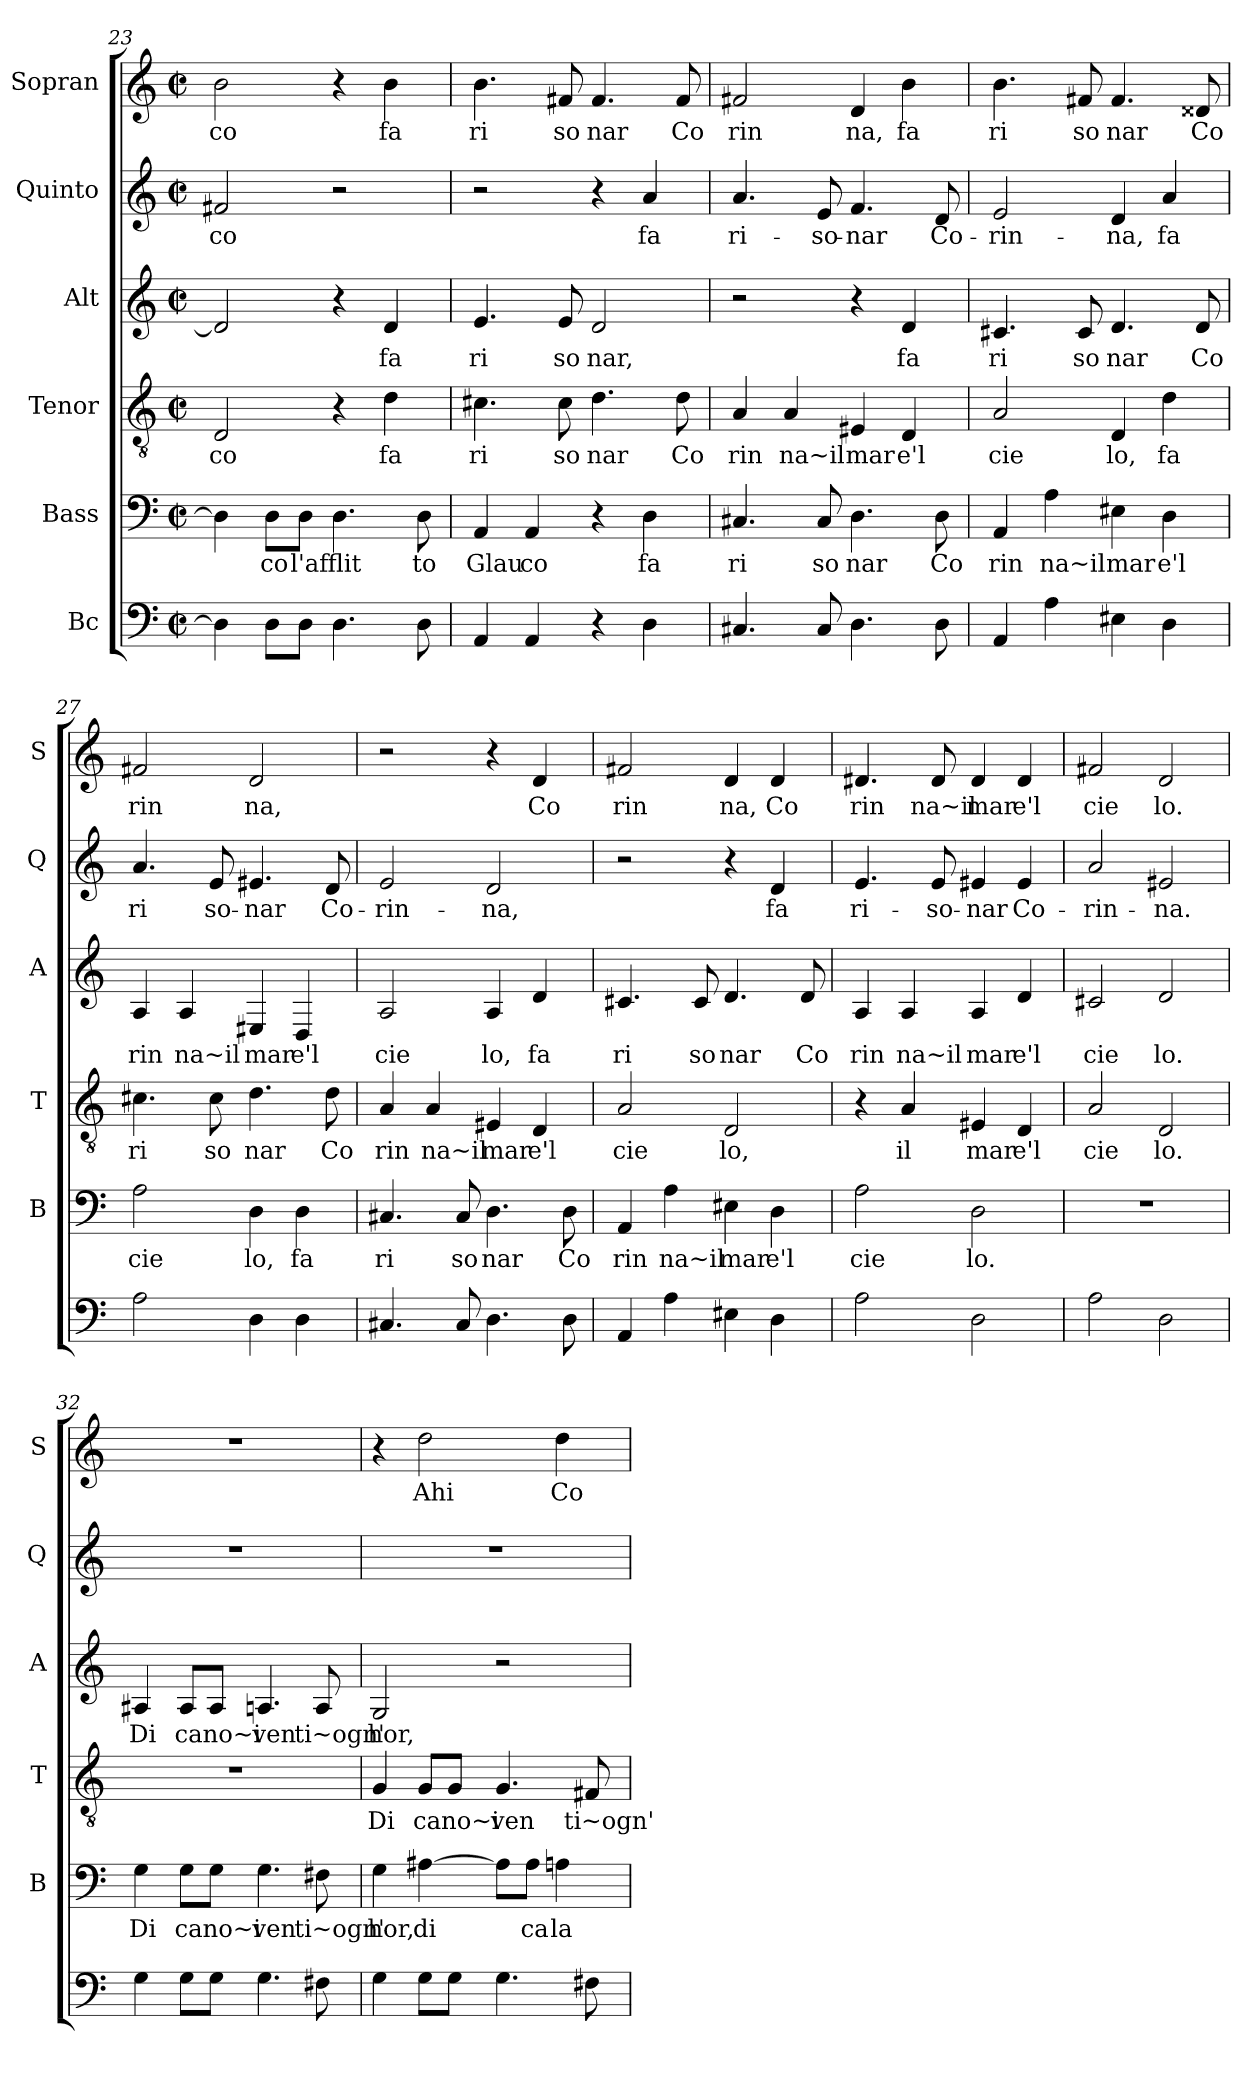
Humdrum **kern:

**kern	**kern	**text	**kern	**text	**kern	**text	**kern	**text	**kern	**text
*part6	*part5	*part5	*part4	*part4	*part3	*part3	*part2	*part2	*part1	*part1
*staff6	*staff5	*staff5	*staff4	*staff4	*staff3	*staff3	*staff2	*staff2	*staff1	*staff1
*I"Bc	*I"Bass	*	*I"Tenor	*	*I"Alt	*	*I"Quinto	*	*I"Sopran	*
*	*I'B	*	*I'T	*	*I'A	*	*I'Q	*	*I'S	*
*clefF4	*clefF4	*	*clefGv2	*	*clefG2	*	*clefG2	*	*clefG2	*
*k[]	*k[]	*	*k[]	*	*k[]	*	*k[]	*	*k[]	*
*M2/2	*M2/2	*	*M2/2	*	*M2/2	*	*M2/2	*	*M2/2	*
*met(c|)	*met(c|)	*	*met(c|)	*	*met(c|)	*	*met(c|)	*	*met(c|)	*
=23	=23	=23	=23	=23	=23	=23	=23	=23	=23	=23
!	!	!	!	!LO:LY:b	!	!	!	!LO:LY:b	!	!LO:LY:b
4D\]	4D\]	.	2D/	co	2d/]	.	2f#X/	-co	2b\	co
!	!	!LO:LY:b	!	!	!	!	!	!	!	!
8D\L	8D\L	co	.	.	.	.	.	.	.	.
!	!	!LO:LY:b	!	!	!	!	!	!	!	!
8D\J	8D\J	l'af	.	.	.	.	.	.	.	.
!	!	!LO:LY:b	!	!	!	!	!	!	!	!
4.D\	4.D\	ﬂit	4r	.	4r	.	2r	.	4r	.
!	!	!	!	!LO:LY:b	!	!LO:LY:b	!	!	!	!LO:LY:b
.	.	.	4d\	fa	4d/	fa	.	.	4b\	fa
!	!	!LO:LY:b	!	!	!	!	!	!	!	!
8D\	8D\	to	.	.	.	.	.	.	.	.
=24	=24	=24	=24	=24	=24	=24	=24	=24	=24	=24
!	!	!LO:LY:b	!	!LO:LY:b	!	!LO:LY:b	!	!	!	!LO:LY:b
4AA/	4AA/	Glau	4.c#X\	ri	4.e/	ri	2r	.	4.b\	ri
!	!	!LO:LY:b	!	!	!	!	!	!	!	!
4AA/	4AA/	co	.	.	.	.	.	.	.	.
!	!	!	!	!LO:LY:b	!	!LO:LY:b	!	!	!	!LO:LY:b
.	.	.	8c#\	so	8e/	so	.	.	8f#X/	so
!	!	!	!	!LO:LY:b	!	!LO:LY:b	!	!	!	!LO:LY:b
4r	4r	.	4.d\	nar	2d/	nar,	4r	.	4.f#/	nar
!	!	!LO:LY:b	!	!	!	!	!	!LO:LY:b	!	!
4D\	4D\	fa	.	.	.	.	4a/	fa	.	.
!	!	!	!	!LO:LY:b	!	!	!	!	!	!LO:LY:b
.	.	.	8d\	Co	.	.	.	.	8f#/	Co
=25	=25	=25	=25	=25	=25	=25	=25	=25	=25	=25
!	!	!LO:LY:b	!	!LO:LY:b	!	!	!	!LO:LY:b	!	!LO:LY:b
4.C#X/	4.C#X/	ri	4A/	rin	2r	.	4.a/	ri-	2f#X/	rin
!	!	!	!	!LO:LY:b	!	!	!	!	!	!
.	.	.	4A/	na~il	.	.	.	.	.	.
!	!	!LO:LY:b	!	!	!	!	!	!LO:LY:b	!	!
8C#/	8C#/	so	.	.	.	.	8e/	-so-	.	.
!	!	!LO:LY:b	!	!LO:LY:b	!	!	!	!LO:LY:b	!	!LO:LY:b
4.D\	4.D\	nar	4E#X/	mar	4r	.	4.f/	-nar	4d/	na,
!	!	!	!	!LO:LY:b	!	!LO:LY:b	!	!	!	!LO:LY:b
.	.	.	4D/	e'l	4d/	fa	.	.	4b\	fa
!	!	!LO:LY:b	!	!	!	!	!	!LO:LY:b	!	!
8D\	8D\	Co	.	.	.	.	8d/	Co-	.	.
!!LO:LB:g=z
=26	=26	=26	=26	=26	=26	=26	=26	=26	=26	=26
!	!	!LO:LY:b	!	!LO:LY:b	!	!LO:LY:b	!	!LO:LY:b	!	!LO:LY:b
4AA/	4AA/	rin	2A/	cie	4.c#X/	ri	2e/	-rin-	4.b\	ri
!	!	!LO:LY:b	!	!	!	!	!	!	!	!
4A\	4A\	na~il	.	.	.	.	.	.	.	.
!	!	!	!	!	!	!LO:LY:b	!	!	!	!LO:LY:b
.	.	.	.	.	8c#/	so	.	.	8f#X/	so
!	!	!LO:LY:b	!	!LO:LY:b	!	!LO:LY:b	!	!LO:LY:b	!	!LO:LY:b
4E#X\	4E#X\	mar	4D/	lo,	4.d/	nar	4d/	-na,	4.f#/	nar
!	!	!LO:LY:b	!	!LO:LY:b	!	!	!	!LO:LY:b	!	!
4D\	4D\	e'l	4d\	fa	.	.	4a/	fa	.	.
!	!	!	!	!	!	!LO:LY:b	!	!	!	!LO:LY:b
.	.	.	.	.	8d/	Co	.	.	8d##X/	Co
=27	=27	=27	=27	=27	=27	=27	=27	=27	=27	=27
!	!	!LO:LY:b	!	!LO:LY:b	!	!LO:LY:b	!	!LO:LY:b	!	!LO:LY:b
2A\	2A\	cie	4.c#X\	ri	4A/	rin	4.a/	ri	2f#X/	rin
!	!	!	!	!	!	!LO:LY:b	!	!	!	!
.	.	.	.	.	4A/	na~il	.	.	.	.
!	!	!	!	!LO:LY:b	!	!	!	!LO:LY:b	!	!
.	.	.	8c#\	so	.	.	8e/	so-	.	.
!	!	!LO:LY:b	!	!LO:LY:b	!	!LO:LY:b	!	!LO:LY:b	!	!LO:LY:b
4D\	4D\	lo,	4.d\	nar	4E#X/	mar	4.e#X/	-nar	2d/	na,
!	!	!LO:LY:b	!	!	!	!LO:LY:b	!	!	!	!
4D\	4D\	fa	.	.	4D/	e'l	.	.	.	.
!	!	!	!	!LO:LY:b	!	!	!	!LO:LY:b	!	!
.	.	.	8d\	Co	.	.	8d/	Co-	.	.
=28	=28	=28	=28	=28	=28	=28	=28	=28	=28	=28
!	!	!LO:LY:b	!	!LO:LY:b	!	!LO:LY:b	!	!LO:LY:b	!	!
4.C#X/	4.C#X/	ri	4A/	rin	2A/	cie	2e/	-rin-	2r	.
!	!	!	!	!LO:LY:b	!	!	!	!	!	!
.	.	.	4A/	na~il	.	.	.	.	.	.
!	!	!LO:LY:b	!	!	!	!	!	!	!	!
8C#/	8C#/	so	.	.	.	.	.	.	.	.
!	!	!LO:LY:b	!	!LO:LY:b	!	!LO:LY:b	!	!LO:LY:b	!	!
4.D\	4.D\	nar	4E#X/	mar	4A/	lo,	2d/	-na,	4r	.
!	!	!	!	!LO:LY:b	!	!LO:LY:b	!	!	!	!LO:LY:b
.	.	.	4D/	e'l	4d/	fa	.	.	4d/	Co
!	!	!LO:LY:b	!	!	!	!	!	!	!	!
8D\	8D\	Co	.	.	.	.	.	.	.	.
=29	=29	=29	=29	=29	=29	=29	=29	=29	=29	=29
!	!	!LO:LY:b	!	!LO:LY:b	!	!LO:LY:b	!	!	!	!LO:LY:b
4AA/	4AA/	rin	2A/	cie	4.c#X/	ri	2r	.	2f#X/	rin
!	!	!LO:LY:b	!	!	!	!	!	!	!	!
4A\	4A\	na~il	.	.	.	.	.	.	.	.
!	!	!	!	!	!	!LO:LY:b	!	!	!	!
.	.	.	.	.	8c#/	so	.	.	.	.
!	!	!LO:LY:b	!	!LO:LY:b	!	!LO:LY:b	!	!	!	!LO:LY:b
4E#X\	4E#X\	mar	2D/	lo,	4.d/	nar	4r	.	4d/	na,
!	!	!LO:LY:b	!	!	!	!	!	!LO:LY:b	!	!LO:LY:b
4D\	4D\	e'l	.	.	.	.	4d/	fa	4d/	Co
!	!	!	!	!	!	!LO:LY:b	!	!	!	!
.	.	.	.	.	8d/	Co	.	.	.	.
=30	=30	=30	=30	=30	=30	=30	=30	=30	=30	=30
!	!	!LO:LY:b	!	!	!	!LO:LY:b	!	!LO:LY:b	!	!LO:LY:b
2A\	2A\	cie	4r	.	4A/	rin	4.e/	ri-	4.d#X/	rin
!	!	!	!	!LO:LY:b	!	!LO:LY:b	!	!	!	!
.	.	.	4A/	il	4A/	na~il	.	.	.	.
!	!	!	!	!	!	!	!	!LO:LY:b	!	!LO:LY:b
.	.	.	.	.	.	.	8e/	-so-	8d#/	na~il
!	!	!LO:LY:b	!	!LO:LY:b	!	!LO:LY:b	!	!LO:LY:b	!	!LO:LY:b
2D\	2D\	lo.	4E#X/	mar	4A/	mar	4e#X/	-nar	4d#/	mar
!	!	!	!	!LO:LY:b	!	!LO:LY:b	!	!LO:LY:b	!	!LO:LY:b
.	.	.	4D/	e'l	4d/	e'l	4e#/	Co-	4d#/	e'l
=31	=31	=31	=31	=31	=31	=31	=31	=31	=31	=31
!	!	!	!	!LO:LY:b	!	!LO:LY:b	!	!LO:LY:b	!	!LO:LY:b
2A\	1r	.	2A/	cie	2c#X/	cie	2a/	-rin-	2f#X/	cie
!	!	!	!	!LO:LY:b	!	!LO:LY:b	!	!LO:LY:b	!	!LO:LY:b
2D\	.	.	2D/	lo.	2d/	lo.	2e#X/	-na.	2d/	lo.
!!LO:PB:g=z
=32	=32	=32	=32	=32	=32	=32	=32	=32	=32	=32
!	!	!LO:LY:b	!	!	!	!LO:LY:b	!	!	!	!
4G\	4G\	Di	1r	.	4A#X/	Di	1r	.	1r	.
!	!	!LO:LY:b	!	!	!	!LO:LY:b	!	!	!	!
8G\L	8G\L	ca	.	.	8A#/L	ca	.	.	.	.
!	!	!LO:LY:b	!	!	!	!LO:LY:b	!	!	!	!
8G\J	8G\J	no~i	.	.	8A#/J	no~i	.	.	.	.
!	!	!LO:LY:b	!	!	!	!LO:LY:b	!	!	!	!
4.G\	4.G\	ven	.	.	4.An/	ven	.	.	.	.
!	!	!LO:LY:b	!	!	!	!LO:LY:b	!	!	!	!
8F#X\	8F#X\	ti~ogn'	.	.	8A/	ti~ogn'	.	.	.	.
=33	=33	=33	=33	=33	=33	=33	=33	=33	=33	=33
!	!	!LO:LY:b	!	!LO:LY:b	!	!LO:LY:b	!	!	!	!
4G\	4G\	hor,	4G/	Di	2G/	hor,	1r	.	4r	.
!	!	!LO:LY:b	!	!LO:LY:b	!	!	!	!	!	!LO:LY:b
8G\L	[4A#X\	di	8G/L	ca	.	.	.	.	2dd\	Ahi
!	!	!	!	!LO:LY:b	!	!	!	!	!	!
8G\J	.	.	8G/J	no~i	.	.	.	.	.	.
!	!	!	!	!LO:LY:b	!	!	!	!	!	!
4.G\	8A#\L]	.	4.G/	ven	2r	.	.	.	.	.
!	!	!LO:LY:b	!	!	!	!	!	!	!	!
.	8A#\J	ca	.	.	.	.	.	.	.	.
!	!	!LO:LY:b	!	!	!	!	!	!	!	!LO:LY:b
.	4An\	la	.	.	.	.	.	.	4dd\	Co
!	!	!	!	!LO:LY:b	!	!	!	!	!	!
8F#X\	.	.	8F#X/	ti~ogn'	.	.	.	.	.	.
=	=	=	=	=	=	=	=	=	=	=
*-	*-	*-	*-	*-	*-	*-	*-	*-	*-	*-
